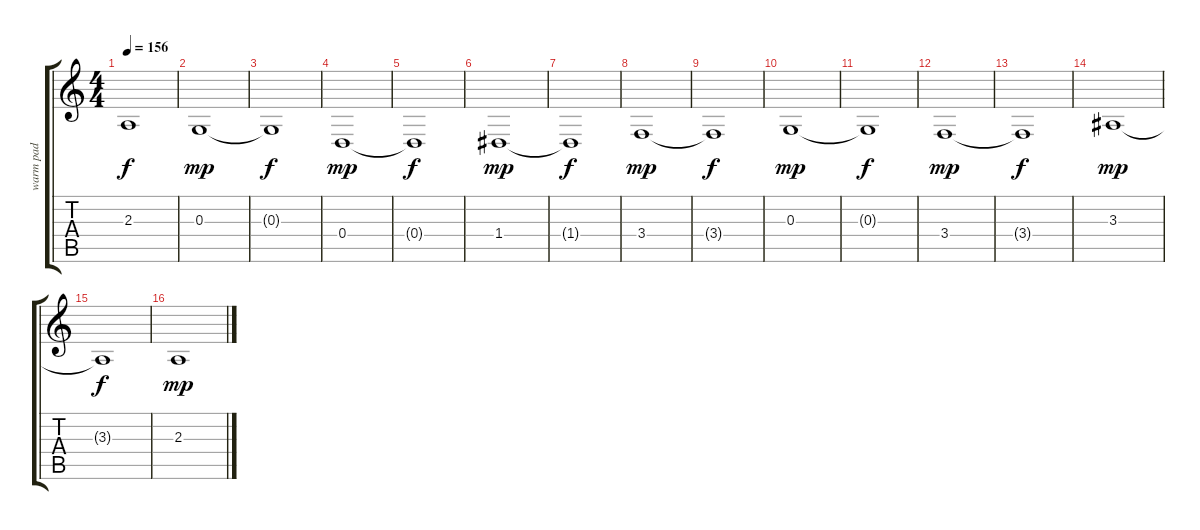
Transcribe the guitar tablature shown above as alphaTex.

\track ("warm pad" "warm pad") {instrument pad2warm}
\staff {score tabs}
\tuning (E4 B3 G3 D3 A2 E2) {hide}
\ts (4 4)
\tempo 156
\clef g2
\ks c
2.3{t}.1{dy f} |
0.3.1{dy mp} |
0.3{t}.1{dy f} |
0.4.1{dy mp} |
0.4{t}.1{dy f} |
1.4.1{dy mp} |
1.4{t}.1{dy f} |
3.4.1{dy mp} |
3.4{t}.1{dy f} |
0.3.1{dy mp} |
0.3{t}.1{dy f} |
3.4.1{dy mp} |
3.4{t}.1{dy f} |
3.3.1{dy mp} |
3.3{t}.1{dy f} |
2.3.1{dy mp}
